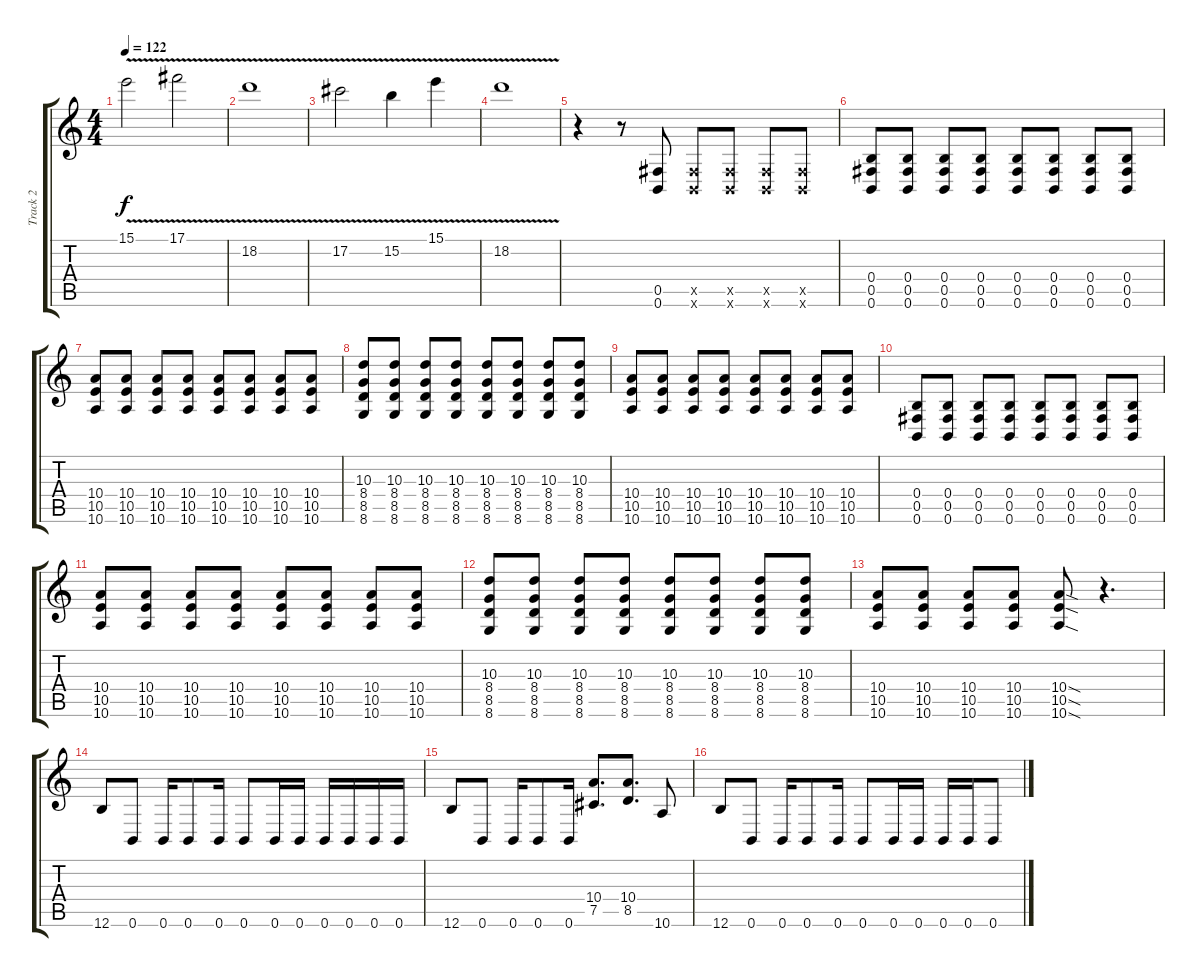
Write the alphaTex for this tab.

\track ("Track 2" "Track 2") {instrument distortionguitar}
\staff {score tabs}
\tuning (Db4 Ab3 E3 B2 Gb2 B1) {hide}
\ts (4 4)
\tempo 122
\clef g2
\ks c
15.1{v}.2{dy f} 17.1{v}.2 |
18.2{v}.1 |
17.2{v}.2 15.2{v}.4 15.1{v}.4 |
18.2{v}.1 |
r.4 r.8 (0.5 0.6).8 (0.5{x} 0.6{x}).8 (0.5{x} 0.6{x}).8 (0.5{x} 0.6{x}).8 (0.5{x} 0.6{x}).8 |
(0.4 0.5 0.6).8 (0.4 0.5 0.6).8 (0.4 0.5 0.6).8 (0.4 0.5 0.6).8 (0.4 0.5 0.6).8 (0.4 0.5 0.6).8 (0.4 0.5 0.6).8 (0.4 0.5 0.6).8 |
(10.4 10.5 10.6).8 (10.4 10.5 10.6).8 (10.4 10.5 10.6).8 (10.4 10.5 10.6).8 (10.4 10.5 10.6).8 (10.4 10.5 10.6).8 (10.4 10.5 10.6).8 (10.4 10.5 10.6).8 |
(10.3 8.4 8.5 8.6).8 (10.3 8.4 8.5 8.6).8 (10.3 8.4 8.5 8.6).8 (10.3 8.4 8.5 8.6).8 (10.3 8.4 8.5 8.6).8 (10.3 8.4 8.5 8.6).8 (10.3 8.4 8.5 8.6).8 (10.3 8.4 8.5 8.6).8 |
(10.4 10.5 10.6).8 (10.4 10.5 10.6).8 (10.4 10.5 10.6).8 (10.4 10.5 10.6).8 (10.4 10.5 10.6).8 (10.4 10.5 10.6).8 (10.4 10.5 10.6).8 (10.4 10.5 10.6).8 |
(0.4 0.5 0.6).8 (0.4 0.5 0.6).8 (0.4 0.5 0.6).8 (0.4 0.5 0.6).8 (0.4 0.5 0.6).8 (0.4 0.5 0.6).8 (0.4 0.5 0.6).8 (0.4 0.5 0.6).8 |
(10.4 10.5 10.6).8 (10.4 10.5 10.6).8 (10.4 10.5 10.6).8 (10.4 10.5 10.6).8 (10.4 10.5 10.6).8 (10.4 10.5 10.6).8 (10.4 10.5 10.6).8 (10.4 10.5 10.6).8 |
(10.3 8.4 8.5 8.6).8 (10.3 8.4 8.5 8.6).8 (10.3 8.4 8.5 8.6).8 (10.3 8.4 8.5 8.6).8 (10.3 8.4 8.5 8.6).8 (10.3 8.4 8.5 8.6).8 (10.3 8.4 8.5 8.6).8 (10.3 8.4 8.5 8.6).8 |
(10.4 10.5 10.6).8 (10.4 10.5 10.6).8 (10.4 10.5 10.6).8 (10.4 10.5 10.6).8 (10.4{sod} 10.5{sod} 10.6{sod}).8 r.4{d} |
12.6.8 0.6.8 0.6.16 0.6.8 0.6.16 0.6.8 0.6.16 0.6.16 0.6.16 0.6.16 0.6.16 0.6.16 |
12.6.8 0.6.8 0.6.16 0.6.8 0.6.16 (10.4 7.5).8{d} (10.4 8.5).8{d} 10.6.8 |
12.6.8 0.6.8 0.6.16 0.6.8 0.6.16 0.6.8 0.6.16 0.6.16 0.6.16 0.6.16 0.6.8
